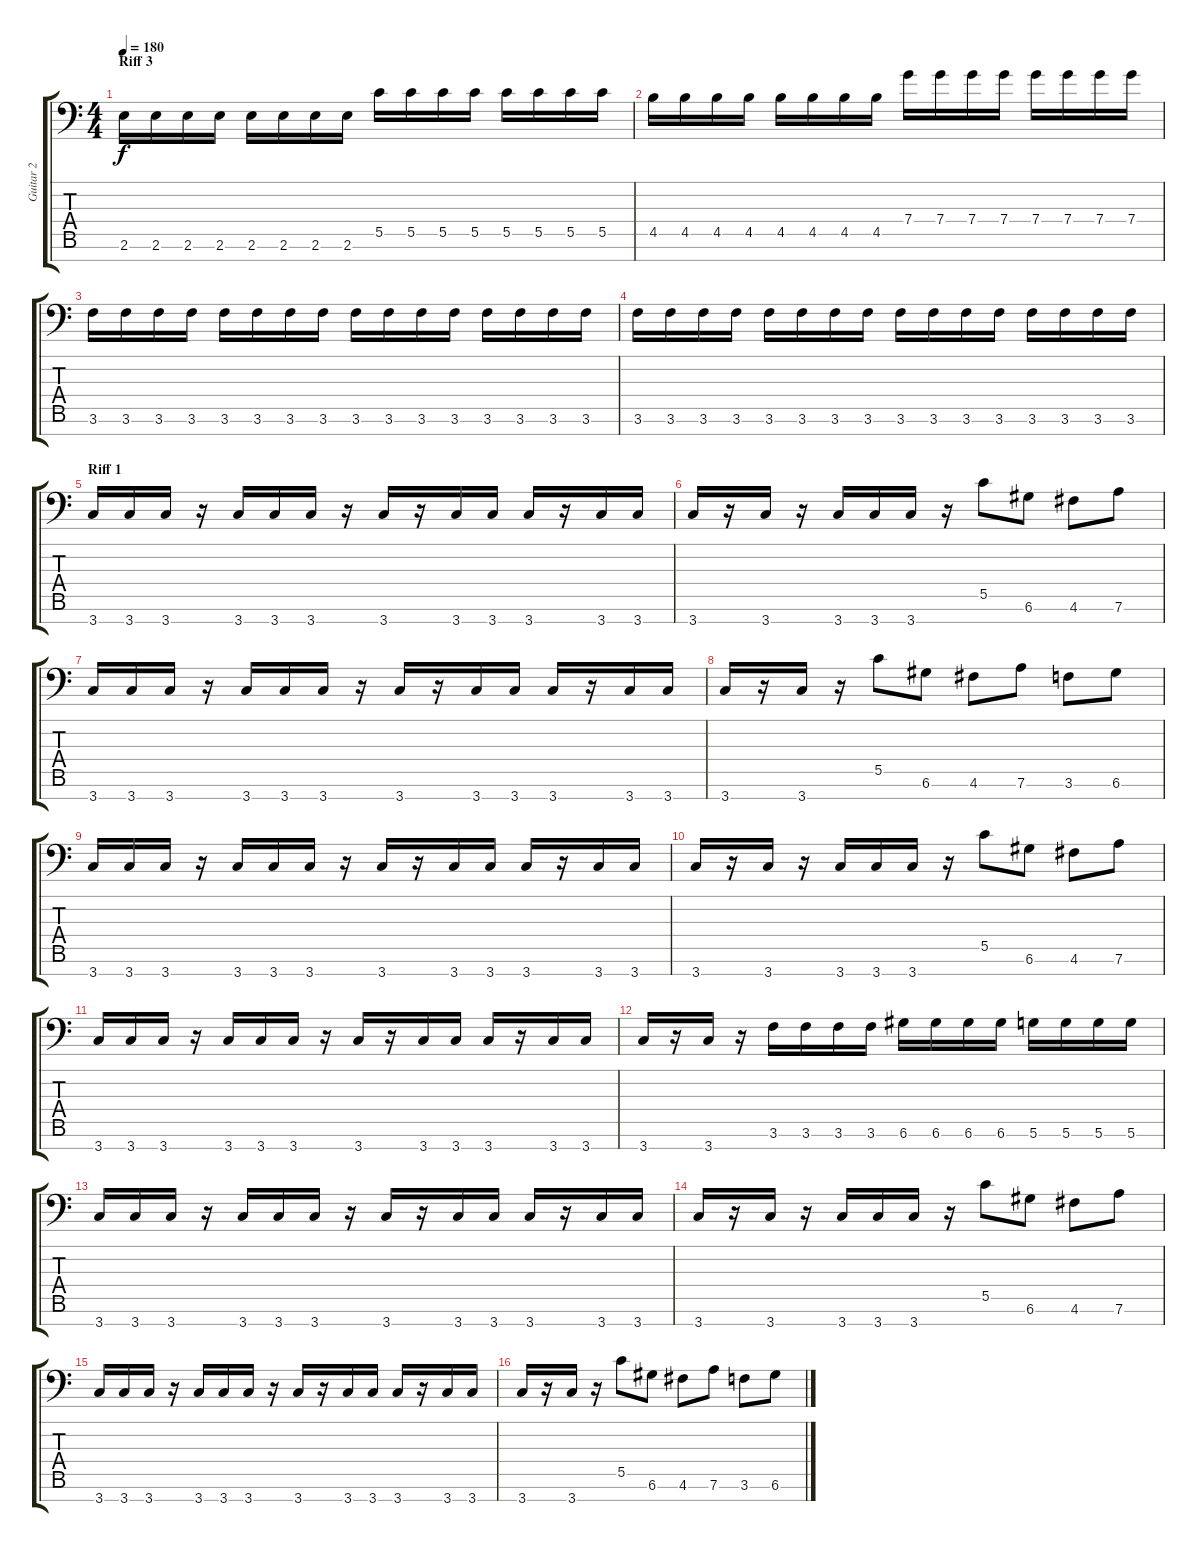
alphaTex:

\track ("Guitar 2" "Guitar 2") {instrument distortionguitar}
\staff {score tabs}
\tuning (D4 A3 F3 C3 G2 D2 A1) {hide}
\ts (4 4)
\section ("" "Riff 3")
\tempo 180
\clef f4
\ks c
2.6.16{dy f} 2.6.16 2.6.16 2.6.16 2.6.16 2.6.16 2.6.16 2.6.16 5.5.16 5.5.16 5.5.16 5.5.16 5.5.16 5.5.16 5.5.16 5.5.16 |
4.5.16 4.5.16 4.5.16 4.5.16 4.5.16 4.5.16 4.5.16 4.5.16 7.4.16 7.4.16 7.4.16 7.4.16 7.4.16 7.4.16 7.4.16 7.4.16 |
3.6.16 3.6.16 3.6.16 3.6.16 3.6.16 3.6.16 3.6.16 3.6.16 3.6.16 3.6.16 3.6.16 3.6.16 3.6.16 3.6.16 3.6.16 3.6.16 |
3.6.16 3.6.16 3.6.16 3.6.16 3.6.16 3.6.16 3.6.16 3.6.16 3.6.16 3.6.16 3.6.16 3.6.16 3.6.16 3.6.16 3.6.16 3.6.16 |
\section ("" "Riff 1")
3.7.16 3.7.16 3.7.16 r.16 3.7.16 3.7.16 3.7.16 r.16 3.7.16 r.16 3.7.16 3.7.16 3.7.16 r.16 3.7.16 3.7.16 |
3.7.16 r.16 3.7.16 r.16 3.7.16 3.7.16 3.7.16 r.16 5.5.8 6.6.8 4.6.8 7.6.8 |
3.7.16 3.7.16 3.7.16 r.16 3.7.16 3.7.16 3.7.16 r.16 3.7.16 r.16 3.7.16 3.7.16 3.7.16 r.16 3.7.16 3.7.16 |
3.7.16 r.16 3.7.16 r.16 5.5.8 6.6.8 4.6.8 7.6.8 3.6.8 6.6.8 |
3.7.16 3.7.16 3.7.16 r.16 3.7.16 3.7.16 3.7.16 r.16 3.7.16 r.16 3.7.16 3.7.16 3.7.16 r.16 3.7.16 3.7.16 |
3.7.16 r.16 3.7.16 r.16 3.7.16 3.7.16 3.7.16 r.16 5.5.8 6.6.8 4.6.8 7.6.8 |
3.7.16 3.7.16 3.7.16 r.16 3.7.16 3.7.16 3.7.16 r.16 3.7.16 r.16 3.7.16 3.7.16 3.7.16 r.16 3.7.16 3.7.16 |
3.7.16 r.16 3.7.16 r.16 3.6.16 3.6.16 3.6.16 3.6.16 6.6.16 6.6.16 6.6.16 6.6.16 5.6.16 5.6.16 5.6.16 5.6.16 |
3.7.16 3.7.16 3.7.16 r.16 3.7.16 3.7.16 3.7.16 r.16 3.7.16 r.16 3.7.16 3.7.16 3.7.16 r.16 3.7.16 3.7.16 |
3.7.16 r.16 3.7.16 r.16 3.7.16 3.7.16 3.7.16 r.16 5.5.8 6.6.8 4.6.8 7.6.8 |
3.7.16 3.7.16 3.7.16 r.16 3.7.16 3.7.16 3.7.16 r.16 3.7.16 r.16 3.7.16 3.7.16 3.7.16 r.16 3.7.16 3.7.16 |
3.7.16 r.16 3.7.16 r.16 5.5.8 6.6.8 4.6.8 7.6.8 3.6.8 6.6.8
